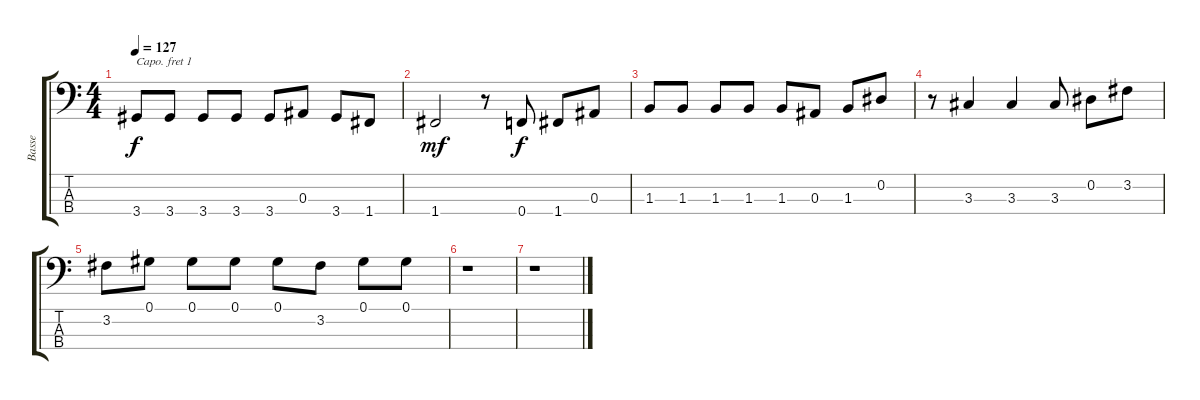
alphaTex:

\track ("Basse" "Basse") {instrument fretlessbass}
\staff {score tabs}
\capo 1
\tuning (G2 D2 A1 E1) {hide}
\ts (4 4)
\tempo 127
\clef f4
\ks c
3.4.8{dy f} 3.4.8 3.4.8 3.4.8 3.4.8 0.3.8 3.4.8 1.4.8 |
1.4.2{dy mf} r.8 0.4.8{dy f} 1.4.8 0.3.8 |
1.3.8 1.3.8 1.3.8 1.3.8 1.3.8 0.3.8 1.3.8 0.2.8 |
r.8 3.3.4 3.3.4 3.3.8 0.2.8 3.2.8 |
3.2.8 0.1.8 0.1.8 0.1.8 0.1.8 3.2.8 0.1.8 0.1.8 |
r.1 |
r.1
